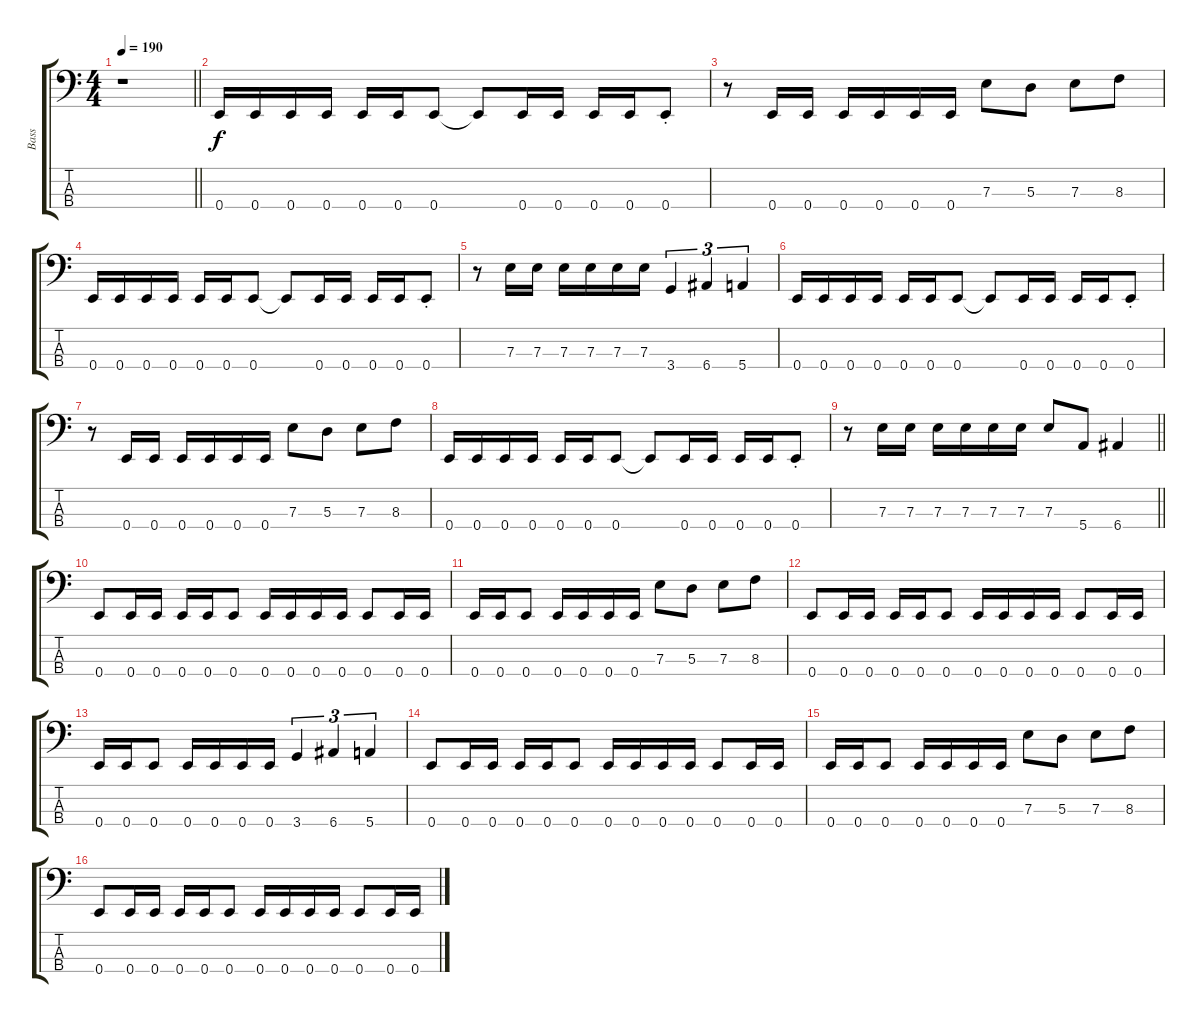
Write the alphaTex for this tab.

\track ("Bass" "Bass") {instrument slapbass2}
\staff {score tabs}
\tuning (G2 D2 A1 E1) {hide}
\ts (4 4)
\tempo 190
\clef f4
\barLineRight lightlight
\ks c
r.1{dy f instrument slapbass2} |
0.4.16 0.4.16 0.4.16 0.4.16 0.4.16 0.4.16 0.4.8 0.4{t}.8 0.4.16 0.4.16 0.4.16 0.4.16 0.4{st}.8 |
r.8 0.4.16 0.4.16 0.4.16 0.4.16 0.4.16 0.4.16 7.3.8 5.3.8 7.3.8 8.3.8 |
0.4.16 0.4.16 0.4.16 0.4.16 0.4.16 0.4.16 0.4.8 0.4{t}.8 0.4.16 0.4.16 0.4.16 0.4.16 0.4{st}.8 |
r.8 7.3.16 7.3.16 7.3.16 7.3.16 7.3.16 7.3.16 3.4.4{tu (3 2)} 6.4.4{tu (3 2)} 5.4.4{tu (3 2)} |
0.4.16 0.4.16 0.4.16 0.4.16 0.4.16 0.4.16 0.4.8 0.4{t}.8 0.4.16 0.4.16 0.4.16 0.4.16 0.4{st}.8 |
r.8 0.4.16 0.4.16 0.4.16 0.4.16 0.4.16 0.4.16 7.3.8 5.3.8 7.3.8 8.3.8 |
0.4.16 0.4.16 0.4.16 0.4.16 0.4.16 0.4.16 0.4.8 0.4{t}.8 0.4.16 0.4.16 0.4.16 0.4.16 0.4{st}.8 |
\barLineRight lightlight
r.8 7.3.16 7.3.16 7.3.16 7.3.16 7.3.16 7.3.16 7.3.8 5.4.8 6.4.4 |
0.4.8 0.4.16 0.4.16 0.4.16 0.4.16 0.4.8 0.4.16 0.4.16 0.4.16 0.4.16 0.4.8 0.4.16 0.4.16 |
0.4.16 0.4.16 0.4.8 0.4.16 0.4.16 0.4.16 0.4.16 7.3.8 5.3.8 7.3.8 8.3.8 |
0.4.8 0.4.16 0.4.16 0.4.16 0.4.16 0.4.8 0.4.16 0.4.16 0.4.16 0.4.16 0.4.8 0.4.16 0.4.16 |
0.4.16 0.4.16 0.4.8 0.4.16 0.4.16 0.4.16 0.4.16 3.4.4{tu (3 2)} 6.4.4{tu (3 2)} 5.4.4{tu (3 2)} |
0.4.8 0.4.16 0.4.16 0.4.16 0.4.16 0.4.8 0.4.16 0.4.16 0.4.16 0.4.16 0.4.8 0.4.16 0.4.16 |
0.4.16 0.4.16 0.4.8 0.4.16 0.4.16 0.4.16 0.4.16 7.3.8 5.3.8 7.3.8 8.3.8 |
0.4.8 0.4.16 0.4.16 0.4.16 0.4.16 0.4.8 0.4.16 0.4.16 0.4.16 0.4.16 0.4.8 0.4.16 0.4.16
